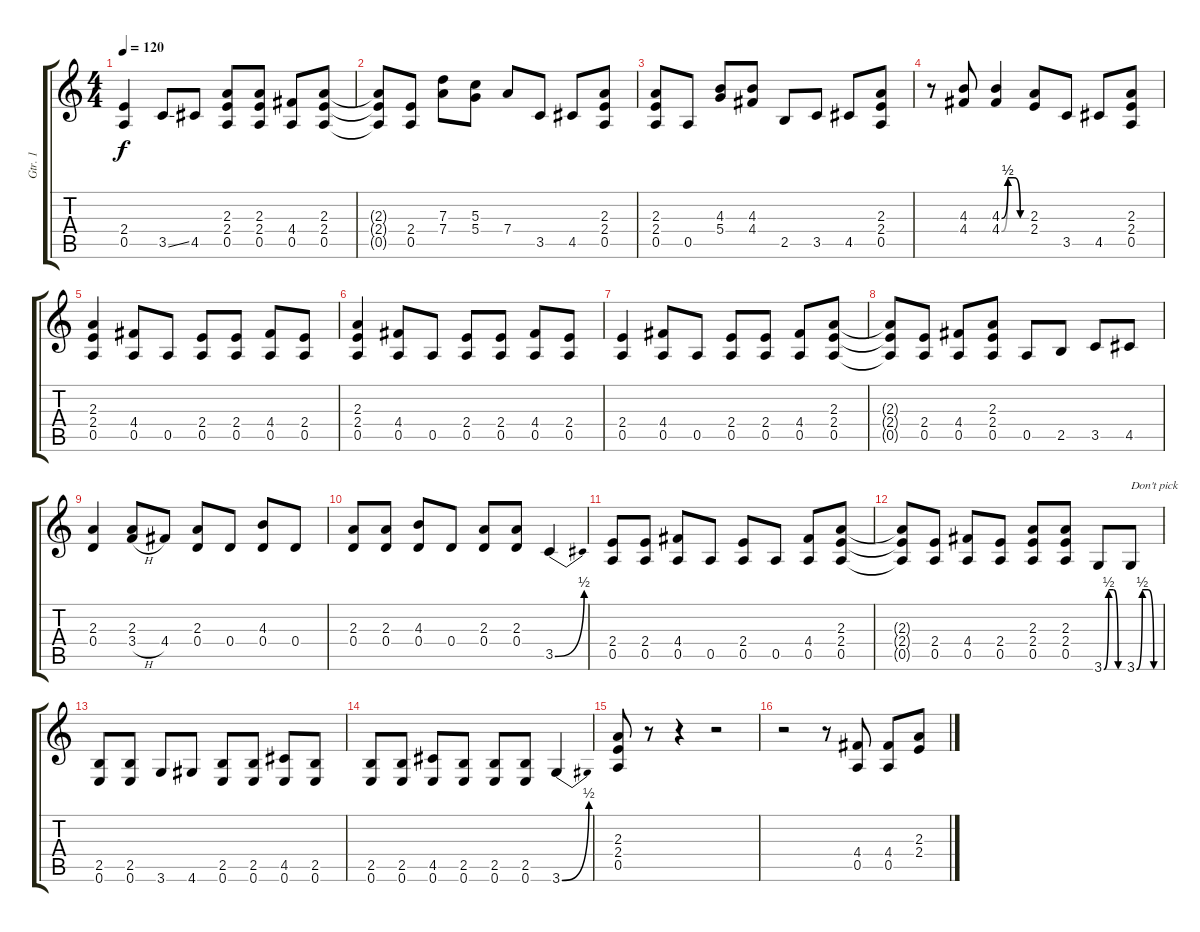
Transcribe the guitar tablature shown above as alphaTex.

\track ("Gtr. 1" "Gtr. 1") {instrument electricguitarclean}
\staff {score tabs}
\tuning (E4 B3 G3 D3 A2 E2) {hide}
\ts (4 4)
\tempo 120
\clef g2
\ks c
(2.4 0.5).4{dy f} 3.5{ss}.8 4.5.8 (2.3 2.4 0.5).8 (2.3 2.4 0.5).8 (4.4 0.5).8 (2.3 2.4 0.5).8 |
(2.3{t} 2.4{t} 0.5{t}).8 (2.4 0.5).8 (7.3 7.4).8 (5.3 5.4).8 7.4.8 3.5.8 4.5.8 (2.3 2.4 0.5).8 |
(2.3 2.4 0.5).8 0.5.8 (4.3 5.4).8 (4.3 4.4).8 2.5.8 3.5.8 4.5.8 (2.3 2.4 0.5).8 |
r.8 (4.3 4.4).8 (4.3{be (custom 0 0 15 2 30 2 45 0 60 0)} 4.4{be (custom 0 0 15 2 30 2 45 0 60 0)}).4 (2.3 2.4).8 3.5.8 4.5.8 (2.3 2.4 0.5).8 |
(2.3 2.4 0.5).4 (4.4 0.5).8 0.5.8 (2.4 0.5).8 (2.4 0.5).8 (4.4 0.5).8 (2.4 0.5).8 |
(2.3 2.4 0.5).4 (4.4 0.5).8 0.5.8 (2.4 0.5).8 (2.4 0.5).8 (4.4 0.5).8 (2.4 0.5).8 |
(2.4 0.5).4 (4.4 0.5).8 0.5.8 (2.4 0.5).8 (2.4 0.5).8 (4.4 0.5).8 (2.3 2.4 0.5).8 |
(2.3{t} 2.4{t} 0.5{t}).8 (2.4 0.5).8 (4.4 0.5).8 (2.3 2.4 0.5).8 0.5.8 2.5.8 3.5.8 4.5.8 |
(2.3 0.4).4 (2.3 3.4{h}).8 4.4.8 (2.3 0.4).8 0.4.8 (4.3 0.4).8 0.4.8 |
(2.3 0.4).8 (2.3 0.4).8 (4.3 0.4).8 0.4.8 (2.3 0.4).8 (2.3 0.4).8 3.5{be (bend 0 0 60 2)}.4 |
(2.4 0.5).8 (2.4 0.5).8 (4.4 0.5).8 0.5.8 (2.4 0.5).8 0.5.8 (4.4 0.5).8 (2.3 2.4 0.5).8 |
(2.3{t} 2.4{t} 0.5{t}).8 (2.4 0.5).8 (4.4 0.5).8 (2.4 0.5).8 (2.3 2.4 0.5).8 (2.3 2.4 0.5).8 3.6{be (custom 0 0 15 2 30 2 45 0 60 0)}.8 3.6{be (custom 0 0 15 2 30 2 45 0 60 0)}.8{txt "Don't pick"} |
(2.5 0.6).8 (2.5 0.6).8 3.6.8 4.6.8 (2.5 0.6).8 (2.5 0.6).8 (4.5 0.6).8 (2.5 0.6).8 |
(2.5 0.6).8 (2.5 0.6).8 (4.5 0.6).8 (2.5 0.6).8 (2.5 0.6).8 (2.5 0.6).8 3.6{be (bend 0 0 60 2)}.4 |
(2.3 2.4 0.5).8 r.8 r.4 r.2 |
r.2 r.8 (4.4 0.5).8 (4.4 0.5).8 (2.3 2.4).8
